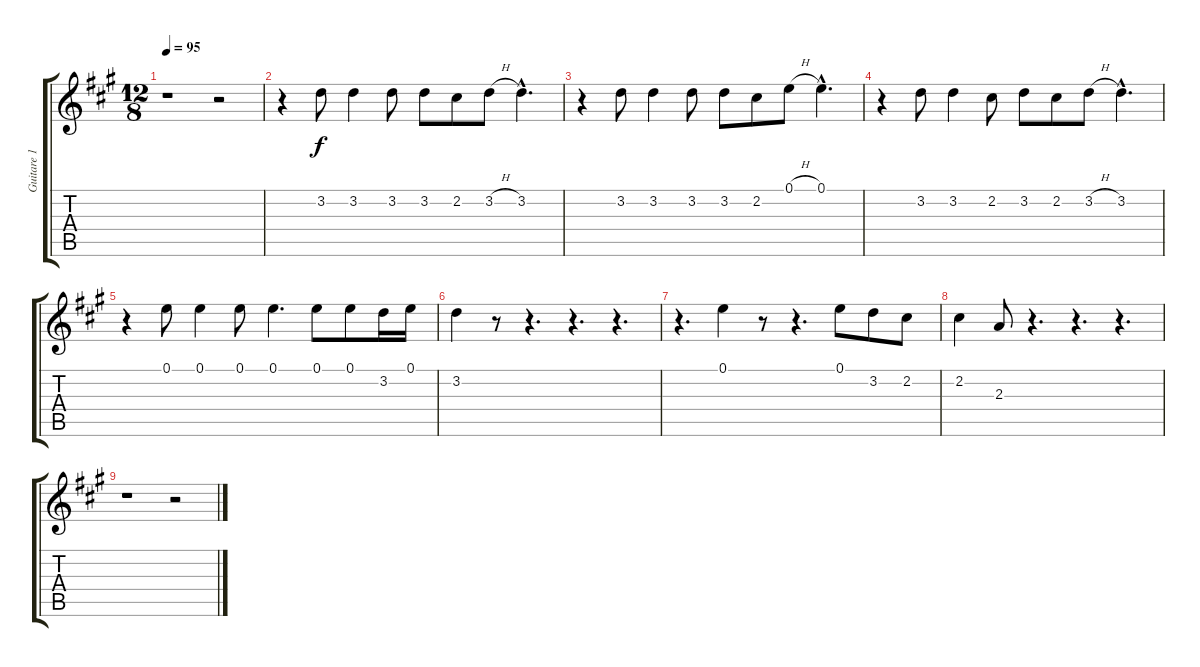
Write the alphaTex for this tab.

\track ("Guitare 1" "Guitare 1") {instrument electricguitarclean}
\staff {score tabs}
\tuning (E4 B3 G3 D3 A2 E2) {hide}
\ts (12 8)
\tempo 95
\clef g2
\ks a
r.1{dy f} r.2 |
r.4 3.2.8 3.2.4 3.2.8 3.2.8 2.2.8 3.2{h}.8 3.2{hac}.4{d} |
r.4 3.2.8 3.2.4 3.2.8 3.2.8 2.2.8 0.1{h}.8 0.1{hac}.4{d} |
r.4 3.2.8 3.2.4 2.2.8 3.2.8 2.2.8 3.2{h}.8 3.2{hac}.4{d} |
r.4 0.1.8 0.1.4 0.1.8 0.1.4{d} 0.1.8 0.1.8 3.2.16 0.1.16 |
3.2.4 r.8 r.4{d} r.4{d} r.4{d} |
r.4{d} 0.1.4 r.8 r.4{d} 0.1.8 3.2.8 2.2.8 |
2.2.4 2.3.8 r.4{d} r.4{d} r.4{d} |
r.1 r.2
